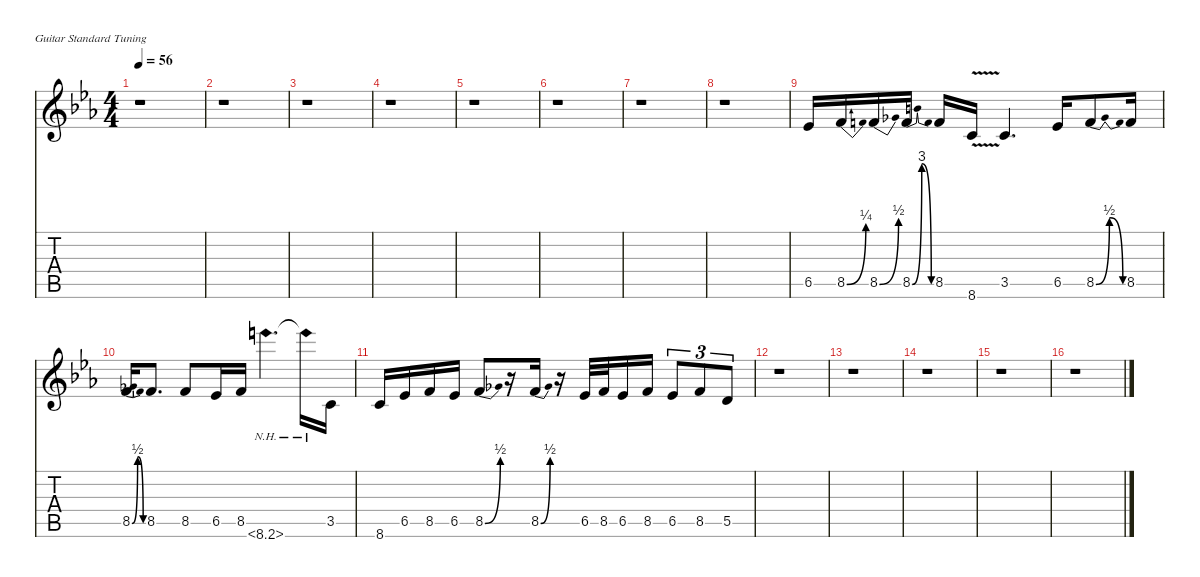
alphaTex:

\defaultSystemsLayout 4
\hideDynamics
\bracketExtendMode nobrackets
\singleTrackTrackNamePolicy hidden
\multiTrackTrackNamePolicy hidden
\firstSystemTrackNameMode fullname
\firstSystemTrackNameOrientation horizontal
\otherSystemsTrackNameOrientation horizontal
\track ("Lead 2" "dist.guit.") {instrument distortionguitar}
\staff {score tabs}
\tuning (E4 B3 G3 D3 A2 E2)
\ts (4 4)
\tempo 56
\clef g2
\ks cminor
r.1{dy f beam Down} |
r.1{beam Down} |
r.1{beam Down} |
r.1{beam Down} |
r.1{beam Down} |
r.1{beam Down} |
r.1{beam Down} |
r.1{beam Down} |
6.5{acc b}.16{beam Up} 8.5{be (bend 0 0 30 1) acc forcenatural}.16{beam Up} 8.5{be (bend 0 0 30 2) acc forcenatural}.16{beam Up} 8.5{be (bendrelease 0 0 15 12 30 12 45 0) acc forcenatural}.16{beam Up} 8.5{acc forcenatural}.16{beam Up} 8.6{v acc forcenatural}.16{beam Up} 3.5{acc forcenatural}.4{d beam Up} 6.5{acc b}.16{beam Up} 8.5{be (bendrelease 0 0 15 2 30 2 45 0) acc forcenatural}.8{beam Up} 8.5{acc forcenatural}.16{beam Up} |
8.5{be (bendrelease 0 0 15 2 30 2 45 0) acc forcenatural}.16{beam Up} 8.5{acc forcenatural}.8{d beam Up} 8.5{acc forcenatural}.8{beam Up} 6.5{acc b}.16{beam Up} 8.5{acc forcenatural}.16{beam Up} 8.6{nh acc forcenatural}.4{d beam Down} 8.6{nh t acc forcenatural}.16{beam Down} 3.5{acc forcenatural}.16{beam Down} |
8.6{acc forcenatural}.16{beam Up} 6.5{acc b}.16{beam Up} 8.5{acc forcenatural}.16{beam Up} 6.5{acc b}.16{beam Up} 8.5{be (bend 0 0 30 2) acc forcenatural}.8{beam Up} r.16{beam Up} 8.5{be (bend 0 0 30 2) acc forcenatural}.16{beam Up} r.16{beam Up} 6.5{acc b}.32{beam Up} 8.5{acc forcenatural}.32{beam Up} 6.5{acc b}.16{beam Up} 8.5{acc forcenatural}.16{beam Up} 6.5{acc b}.8{tu (3 2) beam Up} 8.5{acc forcenatural}.8{tu (3 2) beam Up} 5.5{acc forcenatural}.8{tu (3 2) beam Up} |
r.1{beam Down} |
r.1{beam Down} |
r.1{beam Down} |
r.1{beam Down} |
r.1{beam Down}
